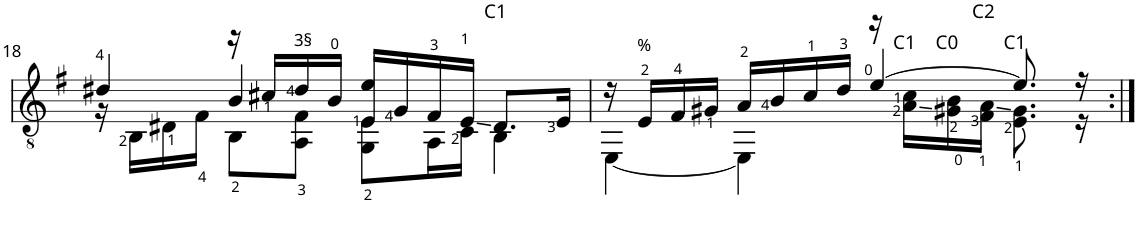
**kern
*part1
*staff1
*I"Nylon Guitar
!!LO:PB:g=z
*clefGv2
*k[f#]
*M4/4
=18
*^
*	*^
4d#X/	16r	4ryy
.	16BB\LL	.
.	16D#X\	.
.	16F#\JJ	.
16r	8BB\L	4B/
16c#X/LL	.	.
!LO:TX:a:t=3§	!	!
16d#/	8AA\ 8F#\J	.
16B/JJ	.	.
16E/ 16e/LL	8GG\ 8E\L	2ryy
16G/	.	.
!LO:TX:a:t=C1	!	!
16F#/	16AA\L	.
16E/JJ	16C\JJ	.
8.D#/L	4BB\	.
16E/Jk	.	.
*	*v	*v
!!LO:REH:place=s1:a:cj:enc=none:fs=9:t=C1:qo=3
!!LO:REH:place=s1:a:cj:enc=none:fs=9:t=C0:qo=2.5
!!LO:REH:place=s1:a:cj:enc=none:fs=9:t=C2:qo=2.5
!!LO:REH:place=s1:a:cj:enc=none:fs=9:t=C1:qo=2.25
=19	=19
16r	[4EE\
!LO:TX:a:t=%	!
16E/LL	.
16F#/	.
16G#X/JJ	.
16A/LL	4EE\]
16B/	.
16c/	.
16d/JJ	.
16r	[4e/
16A\ 16c\LL	.
16G#X\ 16B\	.
16F#\ 16A\JJ	.
8.E\ 8.G#\	8.e/]
16r	16r
*v	*v
=:|!
*-
